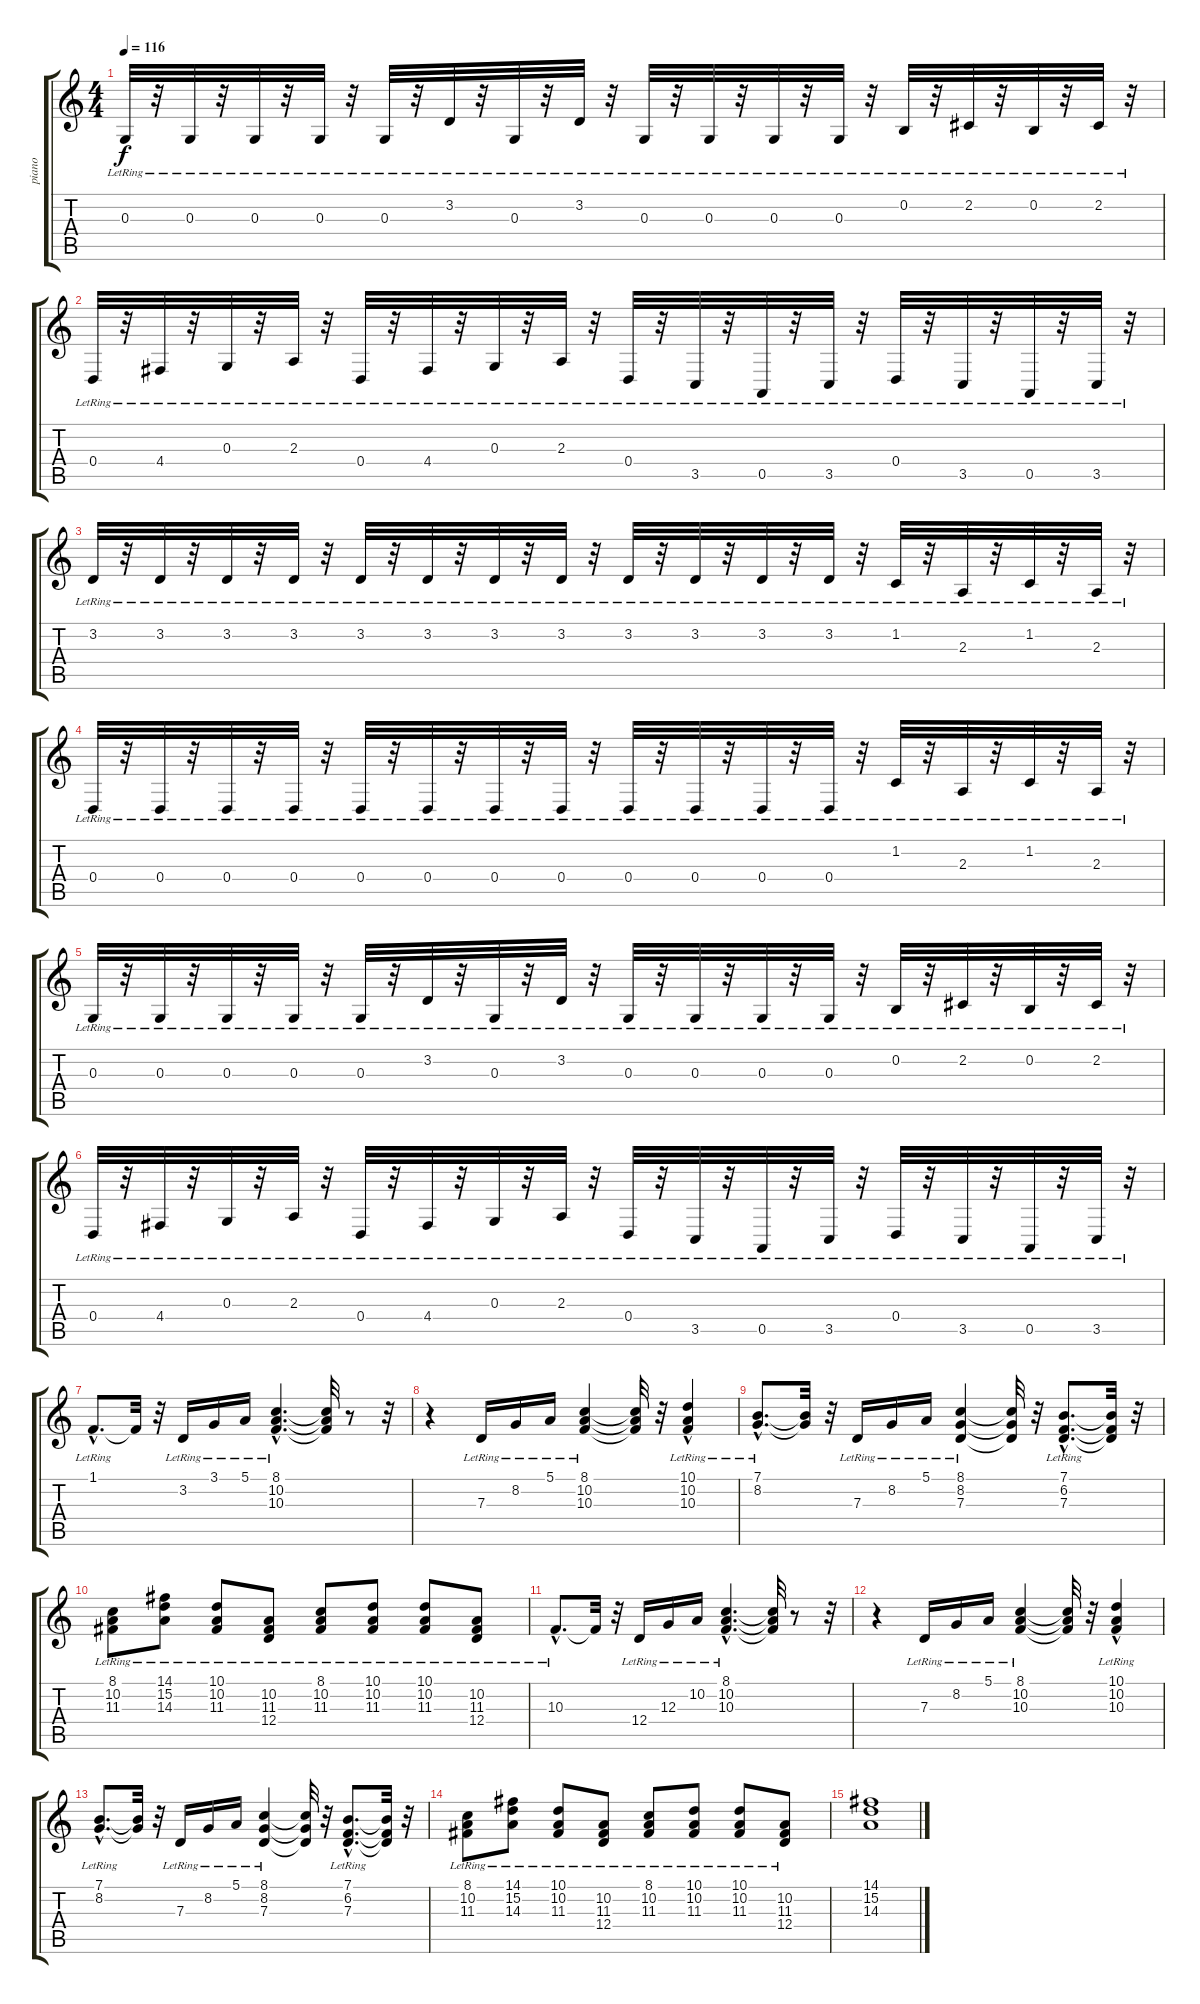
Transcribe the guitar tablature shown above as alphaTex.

\track ("piano" "piano") {instrument acousticgrandpiano}
\staff {score tabs}
\tuning (E4 B3 G3 D3 A2 E2) {hide}
\ts (4 4)
\tempo 116
\clef g2
\ks c
0.3{lr}.32{dy f} r.32 0.3{lr}.32 r.32 0.3{lr}.32 r.32 0.3{lr}.32 r.32 0.3{lr}.32 r.32 3.2{lr}.32 r.32 0.3{lr}.32 r.32 3.2{lr}.32 r.32 0.3{lr}.32 r.32 0.3{lr}.32 r.32 0.3{lr}.32 r.32 0.3{lr}.32 r.32 0.2{lr}.32 r.32 2.2{lr}.32 r.32 0.2{lr}.32 r.32 2.2{lr}.32 r.32 |
0.4{lr}.32 r.32 4.4{lr}.32 r.32 0.3{lr}.32 r.32 2.3{lr}.32 r.32 0.4{lr}.32 r.32 4.4{lr}.32 r.32 0.3{lr}.32 r.32 2.3{lr}.32 r.32 0.4{lr}.32 r.32 3.5{lr}.32 r.32 0.5{lr}.32 r.32 3.5{lr}.32 r.32 0.4{lr}.32 r.32 3.5{lr}.32 r.32 0.5{lr}.32 r.32 3.5{lr}.32 r.32 |
3.2{lr}.32 r.32 3.2{lr}.32 r.32 3.2{lr}.32 r.32 3.2{lr}.32 r.32 3.2{lr}.32 r.32 3.2{lr}.32 r.32 3.2{lr}.32 r.32 3.2{lr}.32 r.32 3.2{lr}.32 r.32 3.2{lr}.32 r.32 3.2{lr}.32 r.32 3.2{lr}.32 r.32 1.2{lr}.32 r.32 2.3{lr}.32 r.32 1.2{lr}.32 r.32 2.3{lr}.32 r.32 |
0.4{lr}.32 r.32 0.4{lr}.32 r.32 0.4{lr}.32 r.32 0.4{lr}.32 r.32 0.4{lr}.32 r.32 0.4{lr}.32 r.32 0.4{lr}.32 r.32 0.4{lr}.32 r.32 0.4{lr}.32 r.32 0.4{lr}.32 r.32 0.4{lr}.32 r.32 0.4{lr}.32 r.32 1.2{lr}.32 r.32 2.3{lr}.32 r.32 1.2{lr}.32 r.32 2.3{lr}.32 r.32 |
0.3{lr}.32 r.32 0.3{lr}.32 r.32 0.3{lr}.32 r.32 0.3{lr}.32 r.32 0.3{lr}.32 r.32 3.2{lr}.32 r.32 0.3{lr}.32 r.32 3.2{lr}.32 r.32 0.3{lr}.32 r.32 0.3{lr}.32 r.32 0.3{lr}.32 r.32 0.3{lr}.32 r.32 0.2{lr}.32 r.32 2.2{lr}.32 r.32 0.2{lr}.32 r.32 2.2{lr}.32 r.32 |
0.4{lr}.32 r.32 4.4{lr}.32 r.32 0.3{lr}.32 r.32 2.3{lr}.32 r.32 0.4{lr}.32 r.32 4.4{lr}.32 r.32 0.3{lr}.32 r.32 2.3{lr}.32 r.32 0.4{lr}.32 r.32 3.5{lr}.32 r.32 0.5{lr}.32 r.32 3.5{lr}.32 r.32 0.4{lr}.32 r.32 3.5{lr}.32 r.32 0.5{lr}.32 r.32 3.5{lr}.32 r.32 |
1.1{hac lr}.8{d} 1.1{t}.32 r.32 3.2{lr}.16 3.1{lr}.16 5.1{lr}.16 (8.1{hac lr} 10.2{hac lr} 10.3{hac lr}).4{d} (8.1{t} 10.2{t} 10.3{t}).32 r.8 r.32 |
r.4 7.3{lr}.16 8.2{lr}.16 5.1{lr}.16 (8.1{lr} 10.2{lr} 10.3{lr}).4 (8.1{t} 10.2{t} 10.3{t}).32 r.32 (10.1{hac lr} 10.2{lr} 10.3{lr}).4 |
(7.1{hac lr} 8.2{hac lr}).8{d} (7.1{t} 8.2{t}).32 r.32 7.3{lr}.16 8.2{lr}.16 5.1{lr}.16 (8.1{lr} 8.2{lr} 7.3{lr}).4 (8.1{t} 8.2{t} 7.3{t}).32 r.32 (7.1{hac lr} 6.2{hac lr} 7.3{hac lr}).8{d} (7.1{t} 6.2{t} 7.3{t}).32 r.32 |
(8.1{lr} 10.2{lr} 11.3{lr}).8 (14.1{lr} 15.2{lr} 14.3{lr}).8 (10.1{lr} 10.2{lr} 11.3{lr}).8 (10.2{lr} 11.3{lr} 12.4{lr}).8 (8.1{lr} 10.2{lr} 11.3{lr}).8 (10.1{lr} 10.2{lr} 11.3{lr}).8 (10.1{lr} 10.2{lr} 11.3{lr}).8 (10.2{lr} 11.3{lr} 12.4{lr}).8 |
10.3{hac lr}.8{d} 10.3{t}.32 r.32 12.4{lr}.16 12.3{lr}.16 10.2{lr}.16 (8.1{hac lr} 10.2{hac lr} 10.3{hac lr}).4{d} (8.1{t} 10.2{t} 10.3{t}).32 r.8 r.32 |
r.4 7.3{lr}.16 8.2{lr}.16 5.1{lr}.16 (8.1{lr} 10.2{lr} 10.3{lr}).4 (8.1{t} 10.2{t} 10.3{t}).32 r.32 (10.1{hac lr} 10.2{lr} 10.3{lr}).4 |
(7.1{hac lr} 8.2{hac lr}).8{d} (7.1{t} 8.2{t}).32 r.32 7.3{lr}.16 8.2{lr}.16 5.1{lr}.16 (8.1{lr} 8.2{lr} 7.3{lr}).4 (8.1{t} 8.2{t} 7.3{t}).32 r.32 (7.1{hac lr} 6.2{hac lr} 7.3{hac lr}).8{d} (7.1{t} 6.2{t} 7.3{t}).32 r.32 |
(8.1{lr} 10.2{lr} 11.3{lr}).8 (14.1{lr} 15.2{lr} 14.3{lr}).8 (10.1{lr} 10.2{lr} 11.3{lr}).8 (10.2{lr} 11.3{lr} 12.4{lr}).8 (8.1{lr} 10.2{lr} 11.3{lr}).8 (10.1{lr} 10.2{lr} 11.3{lr}).8 (10.1{lr} 10.2{lr} 11.3{lr}).8 (10.2{lr} 11.3{lr} 12.4{lr}).8 |
(14.1 15.2 14.3).1
